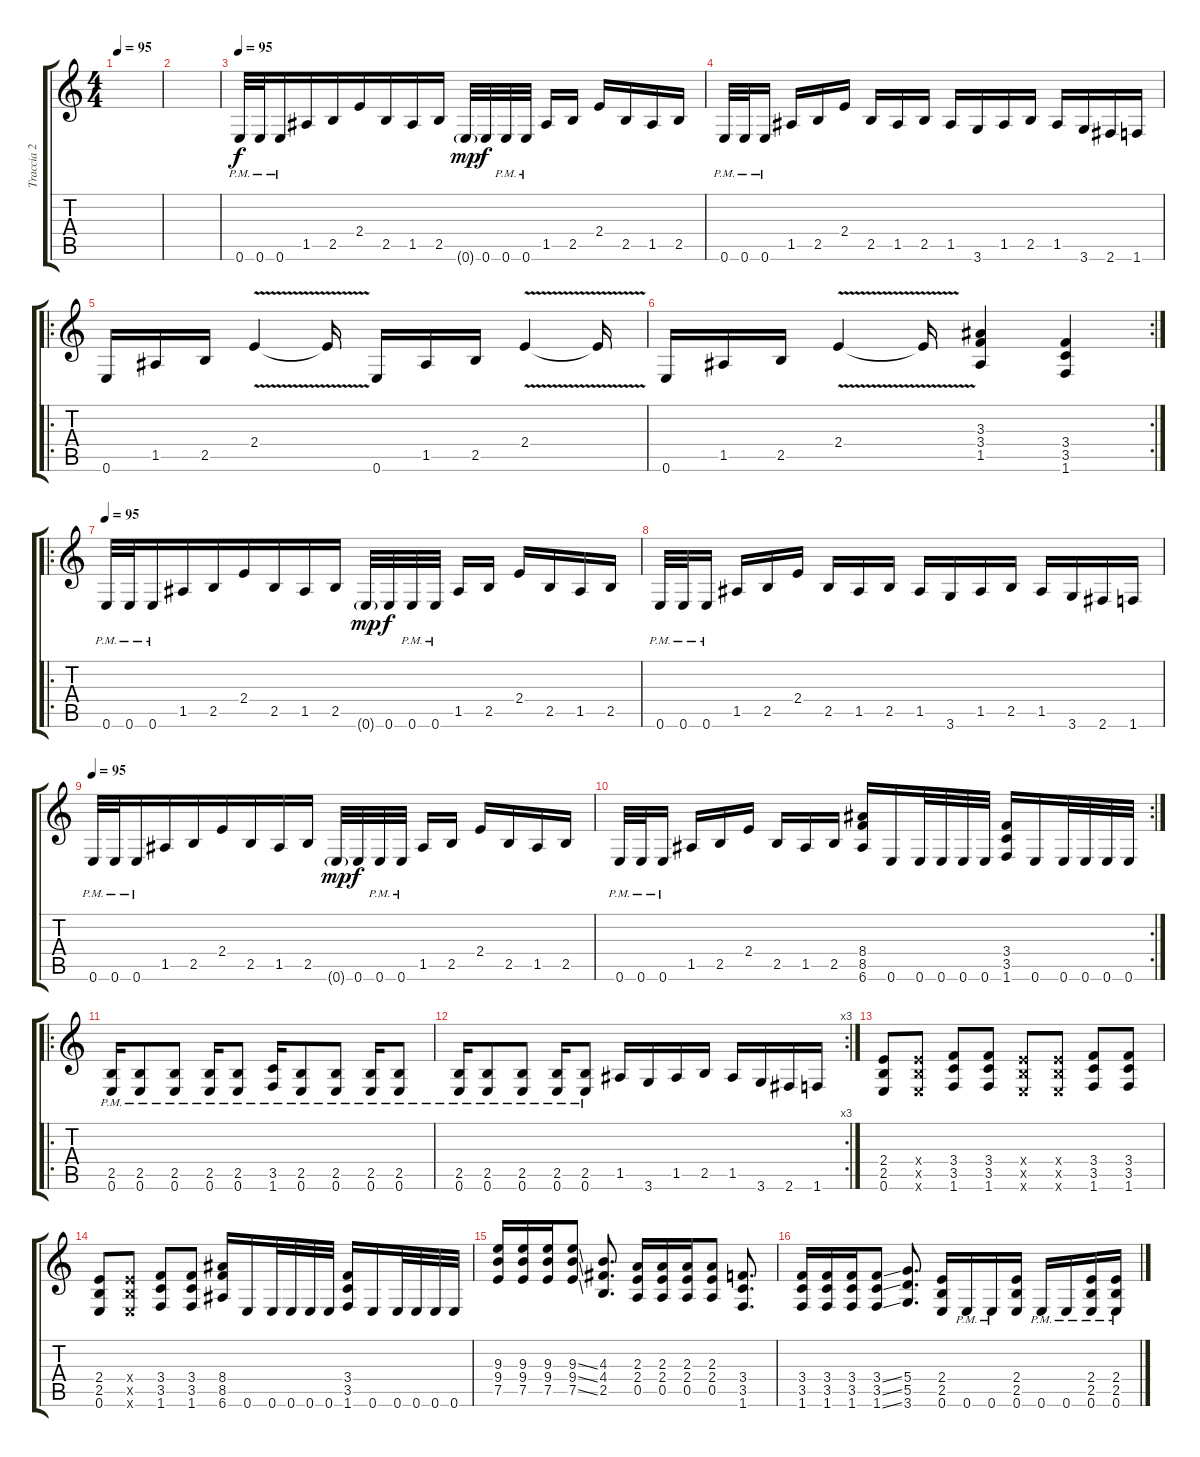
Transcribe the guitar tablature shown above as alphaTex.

\track ("Traccia 2" "Traccia 2") {instrument distortionguitar}
\staff {score tabs}
\tuning (E4 B3 G3 D3 A2 E2) {hide}
\ts (4 4)
\tempo 95
\clef g2
\ks c
|
|
\tempo 95
0.6{pm}.32 0.6{pm}.32 0.6{pm}.16 1.5.16 2.5.16{beam merge} 2.4.16 2.5.16 1.5.16 2.5.16 0.6{g}.32{dy mp} 0.6.32{dy f} 0.6{pm}.32 0.6{pm}.32{beam split} 1.5.16 2.5.16 2.4.16 2.5.16 1.5.16 2.5.16 |
0.6{pm}.32 0.6{pm}.32 0.6{pm}.16{beam split} 1.5.16 2.5.16{beam merge} 2.4.16{beam split} 2.5.16 1.5.16 2.5.16 1.5.16 3.6.16 1.5.16 2.5.16 1.5.16 3.6.16 2.6.16 1.6.16 |
\ro
0.6.16 1.5.16 2.5.16 2.4{v}.4 2.4{t}.16 0.6.16 1.5.16 2.5.16 2.4{v}.4 2.4{t}.16 |
\rc 2
0.6.16 1.5.16 2.5.16 2.4{v}.4 2.4{t}.16 (3.3 3.4 1.5).4 (3.4 3.5 1.6).4 |
\ro
\tempo 95
0.6{pm}.32 0.6{pm}.32 0.6{pm}.16 1.5.16 2.5.16{beam merge} 2.4.16 2.5.16 1.5.16 2.5.16 0.6{g}.32{dy mp} 0.6.32{dy f} 0.6{pm}.32 0.6{pm}.32{beam split} 1.5.16 2.5.16 2.4.16 2.5.16 1.5.16 2.5.16 |
0.6{pm}.32 0.6{pm}.32 0.6{pm}.16{beam split} 1.5.16 2.5.16{beam merge} 2.4.16{beam split} 2.5.16 1.5.16 2.5.16 1.5.16 3.6.16 1.5.16 2.5.16 1.5.16 3.6.16 2.6.16 1.6.16 |
\tempo 95
0.6{pm}.32 0.6{pm}.32 0.6{pm}.16 1.5.16 2.5.16{beam merge} 2.4.16 2.5.16 1.5.16 2.5.16 0.6{g}.32{dy mp} 0.6.32{dy f} 0.6{pm}.32 0.6{pm}.32{beam split} 1.5.16 2.5.16 2.4.16 2.5.16 1.5.16 2.5.16 |
\rc 2
0.6{pm}.32 0.6{pm}.32 0.6{pm}.16{beam split} 1.5.16 2.5.16{beam merge} 2.4.16{beam split} 2.5.16 1.5.16 2.5.16 (8.4 8.5 6.6).16 0.6.16 0.6.32 0.6.32 0.6.32 0.6.32 (3.4 3.5 1.6).16 0.6.16 0.6.32 0.6.32 0.6.32 0.6.32 |
\ro
(2.5{pm} 0.6{pm}).16 (2.5{pm} 0.6{pm}).8 (2.5{pm} 0.6{pm}).8 (2.5{pm} 0.6{pm}).16 (2.5{pm} 0.6{pm}).8 (3.5{pm} 1.6{pm}).16 (2.5{pm} 0.6{pm}).8 (2.5{pm} 0.6{pm}).8 (2.5{pm} 0.6{pm}).16 (2.5{pm} 0.6{pm}).8 |
\rc 3
(2.5{pm} 0.6{pm}).16 (2.5{pm} 0.6{pm}).8 (2.5{pm} 0.6{pm}).8 (2.5{pm} 0.6{pm}).16 (2.5{pm} 0.6{pm}).8 1.5.16 3.6.16 1.5.16 2.5.16 1.5.16 3.6.16 2.6.16 1.6.16 |
(2.4 2.5 0.6).8 (2.4{x} 2.5{x} 0.6{x}).8 (3.4 3.5 1.6).8 (3.4 3.5 1.6).8 (2.4{x} 2.5{x} 0.6{x}).8 (2.4{x} 2.5{x} 0.6{x}).8 (3.4 3.5 1.6).8 (3.4 3.5 1.6).8 |
(2.4 2.5 0.6).8 (2.4{x} 2.5{x} 0.6{x}).8 (3.4 3.5 1.6).8 (3.4 3.5 1.6).8 (8.4 8.5 6.6).16 0.6.16 0.6.32 0.6.32 0.6.32 0.6.32 (3.4 3.5 1.6).16 0.6.16 0.6.32 0.6.32 0.6.32 0.6.32 |
(9.3 9.4 7.5).16 (9.3 9.4 7.5).16 (9.3 9.4 7.5).16 (9.3{ss} 9.4{ss} 7.5{ss}).8 (4.3 4.4 2.5).8{d} (2.3 2.4 0.5).16 (2.3 2.4 0.5).16 (2.3 2.4 0.5).16 (2.3 2.4 0.5).8 (3.4 3.5 1.6).8{d} |
(3.4 3.5 1.6).16 (3.4 3.5 1.6).16 (3.4 3.5 1.6).16 (3.4{ss} 3.5{ss} 1.6{ss}).8 (5.4 5.5 3.6).8{d} (2.4 2.5 0.6).16 0.6{pm}.16 0.6{pm}.16 (2.4 2.5 0.6).16 0.6{pm}.16 0.6{pm}.16 (2.4{pm} 2.5{pm} 0.6{pm}).16 (2.4{pm} 2.5{pm} 0.6{pm}).16
